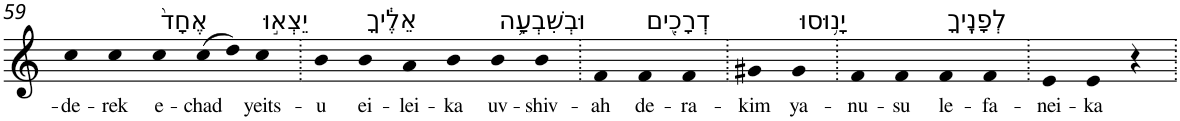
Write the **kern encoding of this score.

**kern	**text
*part1	*part1
*staff1	*staff1
*I"Piano	*
*I'Pno	*
!!LO:PB:g=z
*clefG2	*
*k[]	*
=59	=59
!	!LO:LY:b
4cc	-de-
!	!LO:LY:b
4cc	-rek
!LO:TX:a:t=אֶחָד֙	!
!	!LO:LY:b
4cc	e-
!	!LO:LY:b
(8cc	-chad
8dd)	.
!LO:TX:a:t=יֵצְא֣וּ	!
!	!LO:LY:b
4cc	yeits-
=60.	=60.
!	!LO:LY:b
4b	-u
!LO:TX:a:t=אֵלֶ֔יךָ	!
!	!LO:LY:b
4b	ei-
!	!LO:LY:b
4a	-lei-
!	!LO:LY:b
4b	-ka
!LO:TX:a:t=וּבְשִׁבְעָ֥ה	!
!	!LO:LY:b
4b	uv-
!	!LO:LY:b
4b	-shiv-
=61.	=61.
!	!LO:LY:b
4f	-ah
!LO:TX:a:t=דְרָכִ֖ים	!
!	!LO:LY:b
4f	de-
!	!LO:LY:b
4f	-ra-
=62.	=62.
!	!LO:LY:b
4g#X	-kim
!LO:TX:a:t=יָנ֥וּסוּ	!
!	!LO:LY:b
4g#	ya-
=63.	=63.
!	!LO:LY:b
4f	-nu-
!	!LO:LY:b
4f	-su
!LO:TX:a:t=לְפָנֶֽיךָ	!
!	!LO:LY:b
4f	le-
!	!LO:LY:b
4f	-fa-
=64.	=64.
!	!LO:LY:b
4e	-nei-
!	!LO:LY:b
4e	-ka
4r	.
=.	=.
*-	*-
